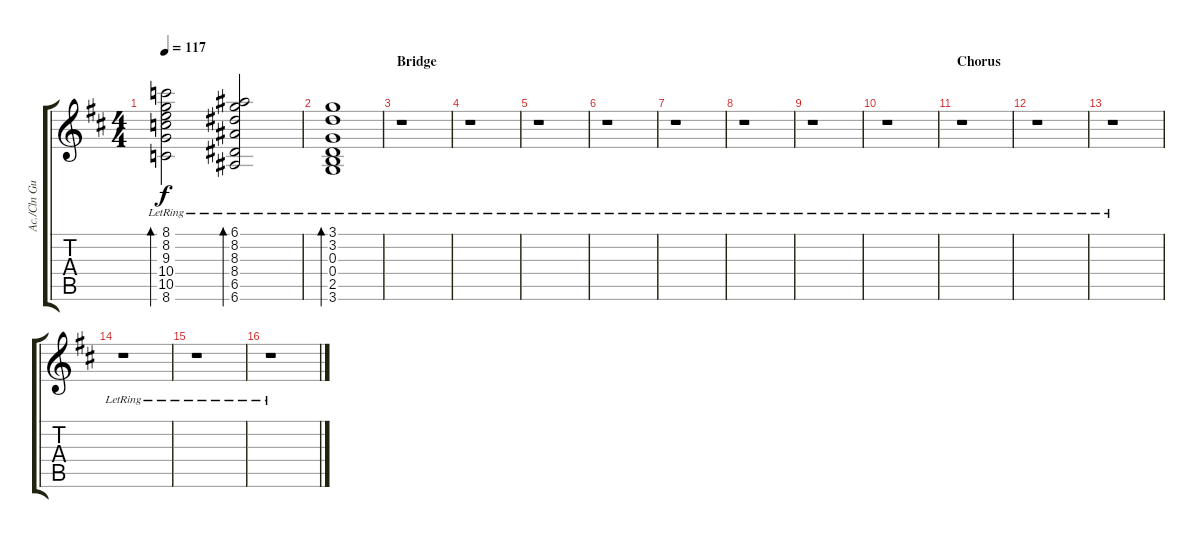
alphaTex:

\track ("Ac./Cln Guitar" "Ac./Cln Gu") {instrument acousticguitarsteel}
\staff {score tabs}
\tuning (E4 B3 G3 D3 A2 E2) {hide}
\ts (4 4)
\tempo 117
\clef g2
\ks d
(8.1{lr} 8.2{lr} 9.3{lr} 10.4{lr} 10.5{lr} 8.6{lr}).2{bd 240 dy f} (6.1{lr} 8.2{lr} 8.3{lr} 8.4{lr} 6.5{lr} 6.6{lr}).2{bd 240} |
(3.1{lr} 3.2{lr} 0.3{lr} 0.4{lr} 2.5{lr} 3.6{lr}).1{bd 240} |
\section ("" "Bridge")
r.1 |
r.1 |
r.1 |
r.1 |
r.1 |
r.1 |
r.1 |
r.1 |
\section ("" "Chorus")
r.1 |
r.1 |
r.1 |
r.1 |
r.1 |
r.1
